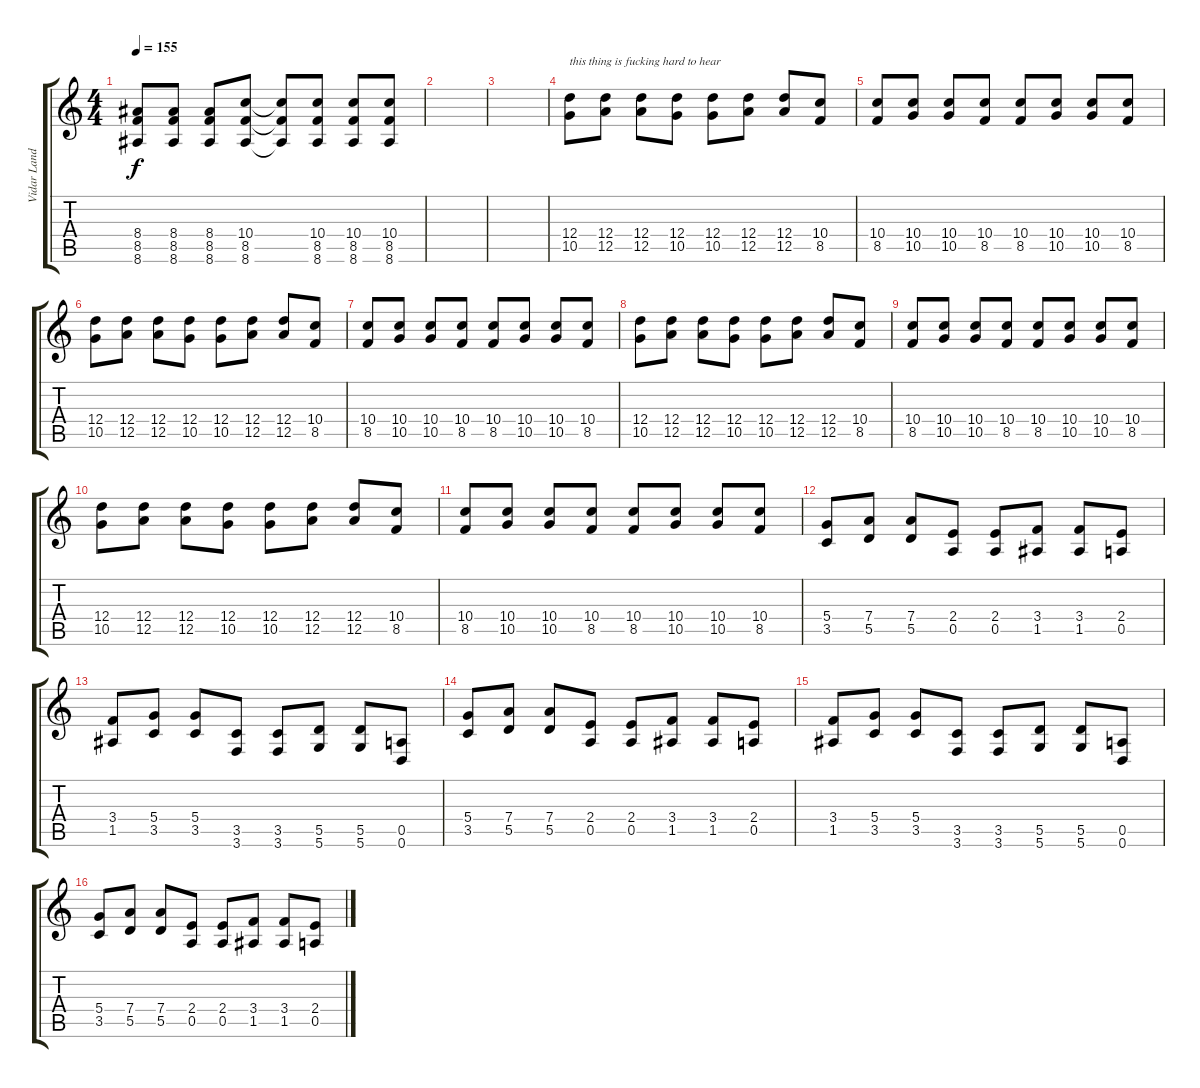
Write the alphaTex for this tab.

\track ("Vidar Landa" "Vidar Land") {instrument distortionguitar}
\staff {score tabs}
\tuning (E4 B3 G3 D3 A2 D2) {hide}
\ts (4 4)
\tempo 155
\clef g2
\ks c
(8.4{t} 8.5{t} 8.6{t}).8{dy f} (8.4 8.5 8.6).8 (8.4 8.5 8.6).8 (10.4 8.5 8.6).8 (10.4{t} 8.5{t} 8.6{t}).8 (10.4 8.5 8.6).8 (10.4 8.5 8.6).8 (10.4 8.5 8.6).8 |
|
|
(12.4 10.5).8{txt "this thing is fucking hard to hear"} (12.4 12.5).8 (12.4 12.5).8 (12.4 10.5).8 (12.4 10.5).8 (12.4 12.5).8 (12.4 12.5).8 (10.4 8.5).8 |
(10.4 8.5).8 (10.4 10.5).8 (10.4 10.5).8 (10.4 8.5).8 (10.4 8.5).8 (10.4 10.5).8 (10.4 10.5).8 (10.4 8.5).8 |
(12.4 10.5).8 (12.4 12.5).8 (12.4 12.5).8 (12.4 10.5).8 (12.4 10.5).8 (12.4 12.5).8 (12.4 12.5).8 (10.4 8.5).8 |
(10.4 8.5).8 (10.4 10.5).8 (10.4 10.5).8 (10.4 8.5).8 (10.4 8.5).8 (10.4 10.5).8 (10.4 10.5).8 (10.4 8.5).8 |
(12.4 10.5).8 (12.4 12.5).8 (12.4 12.5).8 (12.4 10.5).8 (12.4 10.5).8 (12.4 12.5).8 (12.4 12.5).8 (10.4 8.5).8 |
(10.4 8.5).8 (10.4 10.5).8 (10.4 10.5).8 (10.4 8.5).8 (10.4 8.5).8 (10.4 10.5).8 (10.4 10.5).8 (10.4 8.5).8 |
(12.4 10.5).8 (12.4 12.5).8 (12.4 12.5).8 (12.4 10.5).8 (12.4 10.5).8 (12.4 12.5).8 (12.4 12.5).8 (10.4 8.5).8 |
(10.4 8.5).8 (10.4 10.5).8 (10.4 10.5).8 (10.4 8.5).8 (10.4 8.5).8 (10.4 10.5).8 (10.4 10.5).8 (10.4 8.5).8 |
(5.4 3.5).8 (7.4 5.5).8 (7.4 5.5).8 (2.4 0.5).8 (2.4 0.5).8 (3.4 1.5).8 (3.4 1.5).8 (2.4 0.5).8 |
(3.4 1.5).8 (5.4 3.5).8 (5.4 3.5).8 (3.5 3.6).8 (3.5 3.6).8 (5.5 5.6).8 (5.5 5.6).8 (0.5 0.6).8 |
(5.4 3.5).8 (7.4 5.5).8 (7.4 5.5).8 (2.4 0.5).8 (2.4 0.5).8 (3.4 1.5).8 (3.4 1.5).8 (2.4 0.5).8 |
(3.4 1.5).8 (5.4 3.5).8 (5.4 3.5).8 (3.5 3.6).8 (3.5 3.6).8 (5.5 5.6).8 (5.5 5.6).8 (0.5 0.6).8 |
(5.4 3.5).8 (7.4 5.5).8 (7.4 5.5).8 (2.4 0.5).8 (2.4 0.5).8 (3.4 1.5).8 (3.4 1.5).8 (2.4 0.5).8
